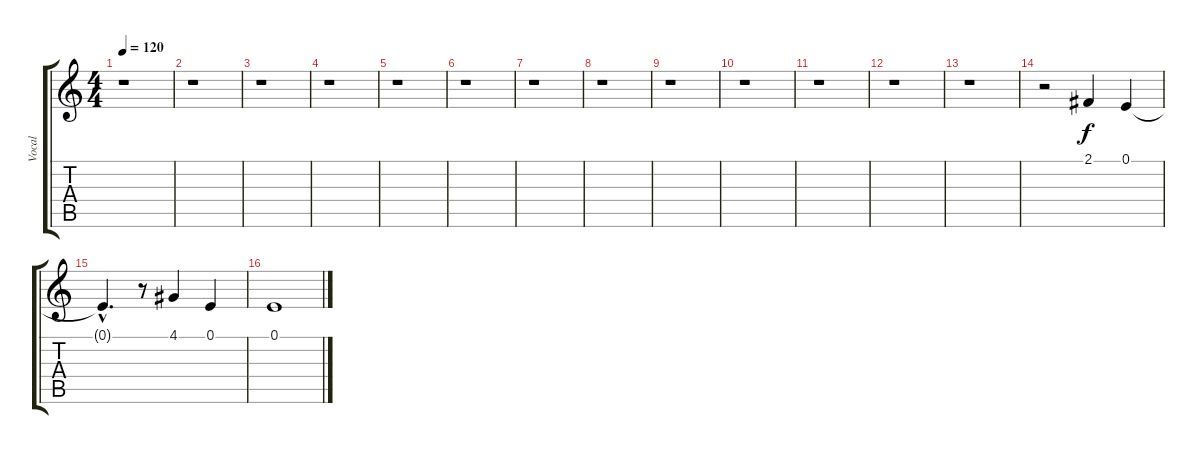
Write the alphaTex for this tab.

\track ("Vocal" "Vocal") {instrument flute}
\staff {score tabs}
\tuning (E4 B3 G3 D3 A2 E2) {hide}
\ts (4 4)
\tempo 120
\clef g2
\ks c
r.1{dy f instrument flute} |
r.1 |
r.1 |
r.1 |
r.1 |
r.1 |
r.1 |
r.1 |
r.1 |
r.1 |
r.1 |
r.1 |
r.1 |
r.2 2.1.4 0.1.4 |
0.1{hac t}.4{d} r.8 4.1.4 0.1.4 |
0.1.1
